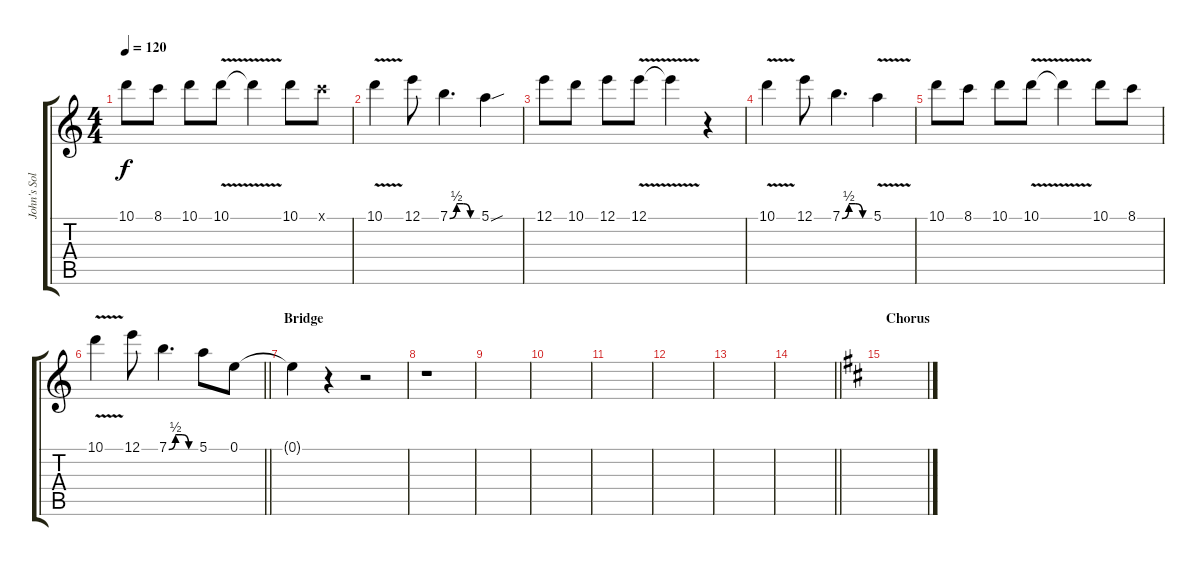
\track ("John's Solo" "John's Sol") {instrument electricguitarjazz}
\staff {score tabs}
\tuning (E4 B3 G3 D3 A2 E2) {hide}
\ts (4 4)
\tempo 120
\clef g2
\ks c
10.1.8{dy f} 8.1.8 10.1.8 10.1{v}.8 10.1{t}.4 10.1.8 8.1{x}.8 |
10.1{v}.4 12.1.8 7.1{be (custom 0 0 15 2 30 2 45 0 60 0)}.4{d} 5.1{sou}.4 |
12.1.8 10.1.8 12.1.8 12.1{v}.8 12.1{t}.4 r.4 |
10.1{v}.4 12.1.8 7.1{be (custom 0 0 15 2 30 2 45 0 60 0)}.4{d} 5.1{v}.4 |
10.1.8 8.1.8 10.1.8 10.1{v}.8 10.1{t}.4 10.1.8 8.1.8 |
\barLineRight lightlight
10.1{v}.4 12.1.8 7.1{be (custom 0 0 15 2 30 2 45 0 60 0)}.4{d} 5.1.8 0.1.8 |
\section ("" "Bridge")
0.1{t}.4 r.4 r.2 |
r.1 |
|
|
|
|
|
\barLineRight lightlight
|
\section ("" "Chorus")
\ks d
